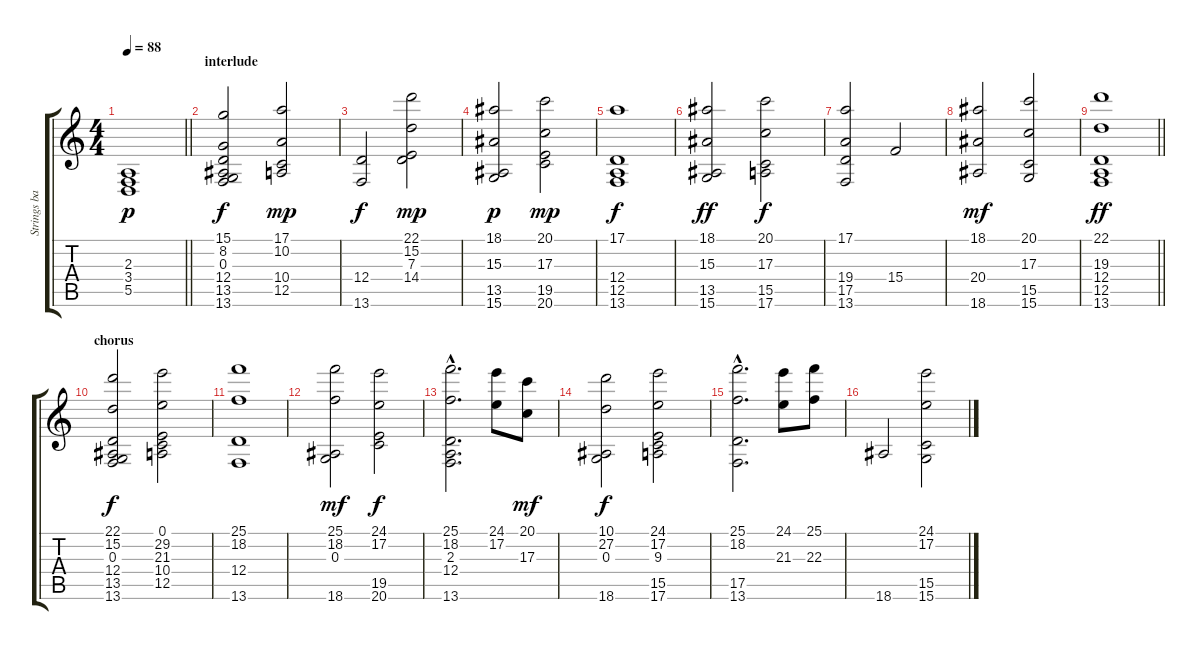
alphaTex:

\track ("Strings background" "Strings ba") {instrument stringensemble2}
\staff {score tabs}
\tuning (E4 B3 G3 D3 A2 E2) {hide}
\ts (4 4)
\tempo 88
\clef g2
\barLineRight lightlight
\ks c
(2.3 3.4 5.5).1{dy p} |
\section ("" "interlude")
(15.1 8.2 0.3 12.4 13.5 13.6).2{dy f} (17.1 10.2 10.4 12.5).2{dy mp} |
(12.4 13.6).2{dy f} (22.1 15.2 7.3 14.4).2{dy mp} |
(18.1 15.3 13.5 15.6).2{dy p} (20.1 17.3 19.5 20.6).2{dy mp} |
(17.1 12.4 12.5 13.6).1{dy f} |
(18.1 15.3 13.5 15.6).2{dy ff} (20.1 17.3 15.5 17.6).2{dy f} |
(17.1 19.4 17.5 13.6).2 15.4.2 |
(18.1 20.4 18.6).2{dy mf} (20.1 17.3 15.5 15.6).2 |
\barLineRight lightlight
(22.1 19.3 12.4 12.5 13.6).1{dy ff} |
\section ("" "chorus")
(22.1 15.2 0.3 12.4 13.5 13.6).2{dy f} (0.1 29.2 21.3 10.4 12.5).2 |
(25.1 18.2 12.4 13.6).1 |
(25.1 18.2 0.3 18.6).2{dy mf} (24.1 17.2 19.5 20.6).2{dy f} |
(25.1{hac} 18.2{hac} 2.3{hac} 12.4{hac} 13.6{hac}).2{d} (24.1 17.2).8 (20.1 17.3).8{dy mf} |
(10.1 27.2 0.3 18.6).2{dy f} (24.1 17.2 9.3 15.5 17.6).2 |
(25.1{hac} 18.2{hac} 17.5{hac} 13.6{hac}).2{d} (24.1 21.3).8 (25.1 22.3).8 |
18.6.2 (24.1 17.2 15.5 15.6).2
